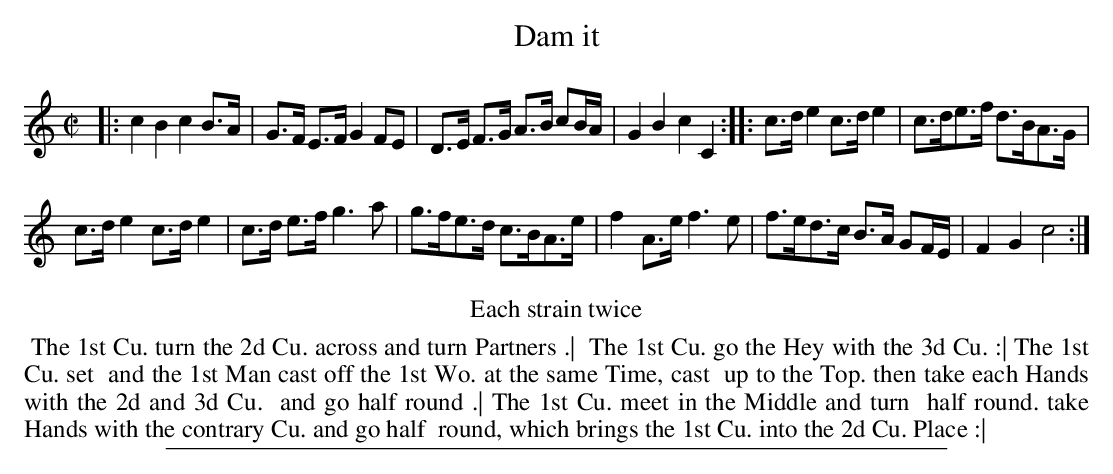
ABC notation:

X:1
T: Dam it
M: C|
L: 1/8
K: C
|:\
c2 B2 c2 B>A | G>F E>F G2 FE |\
D>E F>G A>B cB/A/ | G2 B2 c2 C2 :|\
|:\
c>d e2 c>d e2 | c>de>f d>BA>G |
c>d e2 c>d e2 | c>d e>f g3 a |\
g>fe>d c>BA>e | f2 A>e f3 e |\
f>ed>c B>A GF/E/ | F2 G2 c4 :|
